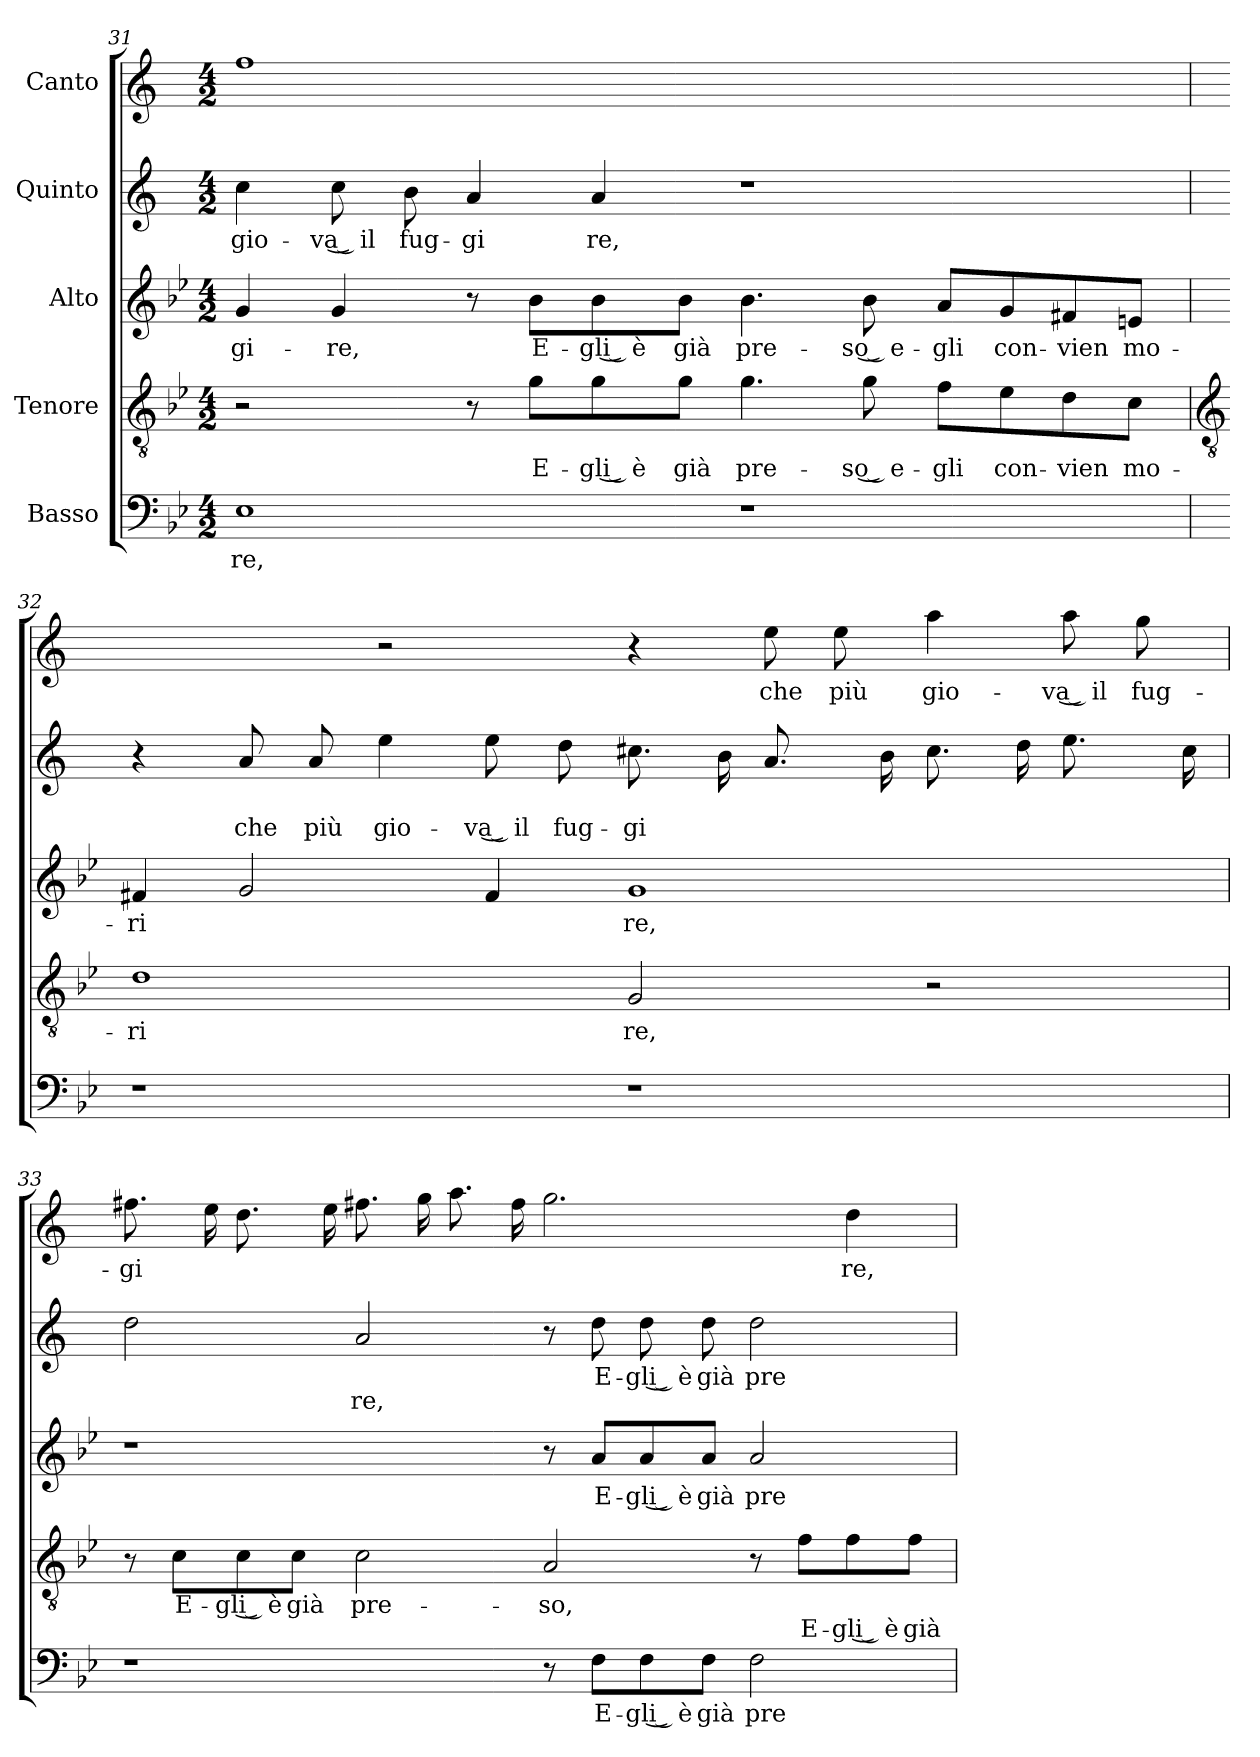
**kern	**text	**kern	**text	**text	**kern	**text	**kern	**text	**text	**kern	**text	**text
*part5	*part5	*part4	*part4	*part4	*part3	*part3	*part2	*part2	*part2	*part1	*part1	*part1
*staff5	*staff5	*staff4	*staff4	*staff4	*staff3	*staff3	*staff2	*staff2	*staff2	*staff1	*staff1	*staff1
*I"Basso	*	*I"Tenore	*	*	*I"Alto	*	*I"Quinto	*	*	*I"Canto	*	*
*clefF4	*	*clefGv2	*	*	*clefG2	*	*clefG2	*	*	*clefG2	*	*
*	*	*	*	*	*	*	*ITrd1c2	*	*	*ITrd1c2	*	*
*k[b-e-]	*	*k[b-e-]	*	*	*k[b-e-]	*	*k[b-e-]	*	*	*k[b-e-]	*	*
*B-:	*	*B-:	*	*	*B-:	*	*B-:	*	*	*B-:	*	*
*M4/2	*	*M4/2	*	*	*M4/2	*	*M4/2	*	*	*M4/2	*	*
=31	=31	=31	=31	=31	=31	=31	=31	=31	=31	=31	=31	=31
!	!LO:LY:b	!	!	!	!	!LO:LY:b	!	!LO:LY:b	!	!	!	!
1E-	re,	2r	.	.	4g	-gi-	4b-	gio-	.	1ee-	.	.
!	!	!	!	!	!	!LO:LY:b	!	!LO:LY:b	!	!	!	!
.	.	.	.	.	4g	-re,	8b-	-va͜ il	.	.	.	.
!	!	!	!	!	!	!	!	!LO:LY:b	!	!	!	!
.	.	.	.	.	.	.	8a	fug-	.	.	.	.
!	!	!	!	!	!	!	!	!LO:LY:b	!	!	!	!
.	.	8r	.	.	8r	.	4g	-gi	.	.	.	.
!	!	!	!LO:LY:b	!	!	!LO:LY:b	!	!	!	!	!	!
.	.	8g\L	E-	.	8b-\L	E-	.	.	.	.	.	.
!	!	!	!LO:LY:b	!	!	!LO:LY:b	!	!LO:LY:b	!	!	!	!
.	.	8g\	-gli͜ è	.	8b-\	-gli͜ è	4g	re,	.	.	.	.
!	!	!	!LO:LY:b	!	!	!LO:LY:b	!	!	!	!	!	!
.	.	8g\J	già	.	8b-\J	già	.	.	.	.	.	.
!	!	!	!LO:LY:b	!	!	!LO:LY:b	!	!	!	!	!	!LO:LY:b
1r	.	4.g	pre-	.	4.b-	pre-	1r	.	.	[1ddyy	.	re,
!	!	!	!LO:LY:b	!	!	!LO:LY:b	!	!	!	!	!	!
.	.	8g	-so͜ e-	.	8b-	-so͜ e-	.	.	.	.	.	.
!	!	!	!LO:LY:b	!	!	!LO:LY:b	!	!	!	!	!	!
.	.	8f\L	-gli	.	8a/L	-gli	.	.	.	.	.	.
!	!	!	!LO:LY:b	!	!	!LO:LY:b	!	!	!	!	!	!
.	.	8e-\	con-	.	8g/	con-	.	.	.	.	.	.
!	!	!	!LO:LY:b	!	!	!LO:LY:b	!	!	!	!	!	!
.	.	8d\	-vien	.	8f#X/	-vien	.	.	.	.	.	.
!	!	!	!LO:LY:b	!	!	!LO:LY:b	!	!	!	!	!	!
.	.	8c\J	mo-	.	8en/J	mo-	.	.	.	.	.	.
!!LO:LB:g=z
=32	=32	=32	=32	=32	=32	=32	=32	=32	=32	=32	=32	=32
*	*	*clefGv2	*	*	*	*	*	*	*	*	*	*
!	!	!	!LO:LY:b	!	!	!LO:LY:b	!	!	!	!	!	!
1r	.	1d	-ri	.	4f#X	-ri	4r	.	.	2ddyy]	.	.
!	!	!	!	!	!	!	!	!	!LO:LY:b	!	!	!
.	.	.	.	.	2g	.	8g	.	che	.	.	.
!	!	!	!	!	!	!	!	!	!LO:LY:b	!	!	!
.	.	.	.	.	.	.	8g	.	più	.	.	.
!	!	!	!	!	!	!	!	!	!LO:LY:b	!	!	!
.	.	.	.	.	.	.	4dd	.	gio-	2r	.	.
!	!	!	!	!	!	!	!	!	!LO:LY:b	!	!	!
.	.	.	.	.	4f#	.	8dd	.	-va͜ il	.	.	.
!	!	!	!	!	!	!	!	!	!LO:LY:b	!	!	!
.	.	.	.	.	.	.	8cc	.	fug-	.	.	.
!	!	!	!LO:LY:b	!	!	!LO:LY:b	!	!	!LO:LY:b	!	!	!
1r	.	2G	re,	.	1g	re,	8.bnL	.	-gi	4r	.	.
.	.	.	.	.	.	.	16aL	.	.	.	.	.
!	!	!	!	!	!	!	!	!	!	!	!LO:LY:b	!
.	.	.	.	.	.	.	8.g	.	.	8dd	che	.
!	!	!	!	!	!	!	!	!	!	!	!LO:LY:b	!
.	.	.	.	.	.	.	.	.	.	8dd	più	.
.	.	.	.	.	.	.	16aJ	.	.	.	.	.
!	!	!	!	!	!	!	!	!	!	!	!LO:LY:b	!
.	.	2r	.	.	.	.	8.bL	.	.	4gg	gio-	.
.	.	.	.	.	.	.	16ccL	.	.	.	.	.
!	!	!	!	!	!	!	!	!	!	!	!LO:LY:b	!
.	.	.	.	.	.	.	8.dd	.	.	8gg	-va͜ il	.
!	!	!	!	!	!	!	!	!	!	!	!LO:LY:b	!
.	.	.	.	.	.	.	.	.	.	8ff	fug-	.
.	.	.	.	.	.	.	16bJ	.	.	.	.	.
=33	=33	=33	=33	=33	=33	=33	=33	=33	=33	=33	=33	=33
!	!	!	!	!	!	!	!	!	!	!	!LO:LY:b	!
1r	.	8r	.	.	1r	.	2cc	.	.	8.eenL	-gi	.
!	!	!	!LO:LY:b	!	!	!	!	!	!	!	!	!
.	.	8c\L	E-	.	.	.	.	.	.	.	.	.
.	.	.	.	.	.	.	.	.	.	16ddL	.	.
!	!	!	!LO:LY:b	!	!	!	!	!	!	!	!	!
.	.	8c\	-gli͜ è	.	.	.	.	.	.	8.cc	.	.
!	!	!	!LO:LY:b	!	!	!	!	!	!	!	!	!
.	.	8c\J	già	.	.	.	.	.	.	.	.	.
.	.	.	.	.	.	.	.	.	.	16ddJ	.	.
!	!	!	!LO:LY:b	!	!	!	!	!	!LO:LY:b	!	!	!
.	.	2c	pre-	.	.	.	2g	.	re,	8.eenL	.	.
.	.	.	.	.	.	.	.	.	.	16ffL	.	.
.	.	.	.	.	.	.	.	.	.	8.gg	.	.
.	.	.	.	.	.	.	.	.	.	16eeJ	.	.
!	!	!	!LO:LY:b	!	!	!	!	!	!	!	!	!
8r	.	2A	-so,	.	8r	.	8r	.	.	2.ff	.	.
!	!LO:LY:b	!	!	!	!	!LO:LY:b	!	!LO:LY:b	!	!	!	!
8F\L	E-	.	.	.	8a/L	E-	8cc	E-	.	.	.	.
!	!LO:LY:b	!	!	!	!	!LO:LY:b	!	!LO:LY:b	!	!	!	!
8F\	-gli͜ è	.	.	.	8a/	-gli͜ è	8cc	-gli͜ è	.	.	.	.
!	!LO:LY:b	!	!	!	!	!LO:LY:b	!	!LO:LY:b	!	!	!	!
8F\J	già	.	.	.	8a/J	già	8cc	già	.	.	.	.
!	!LO:LY:b	!	!	!	!	!LO:LY:b	!	!LO:LY:b	!	!	!	!
2F	pre	8r	.	.	2a	pre	2cc	pre	.	.	.	.
!	!	!	!	!LO:LY:b	!	!	!	!	!	!	!	!
.	.	8f\L	.	E-	.	.	.	.	.	.	.	.
!	!	!	!	!LO:LY:b	!	!	!	!	!	!	!LO:LY:b	!
.	.	8f\	.	-gli͜ è	.	.	.	.	.	4cc	re,	.
!	!	!	!	!LO:LY:b	!	!	!	!	!	!	!	!
.	.	8f\J	.	già	.	.	.	.	.	.	.	.
=	=	=	=	=	=	=	=	=	=	=	=	=
*-	*-	*-	*-	*-	*-	*-	*-	*-	*-	*-	*-	*-
